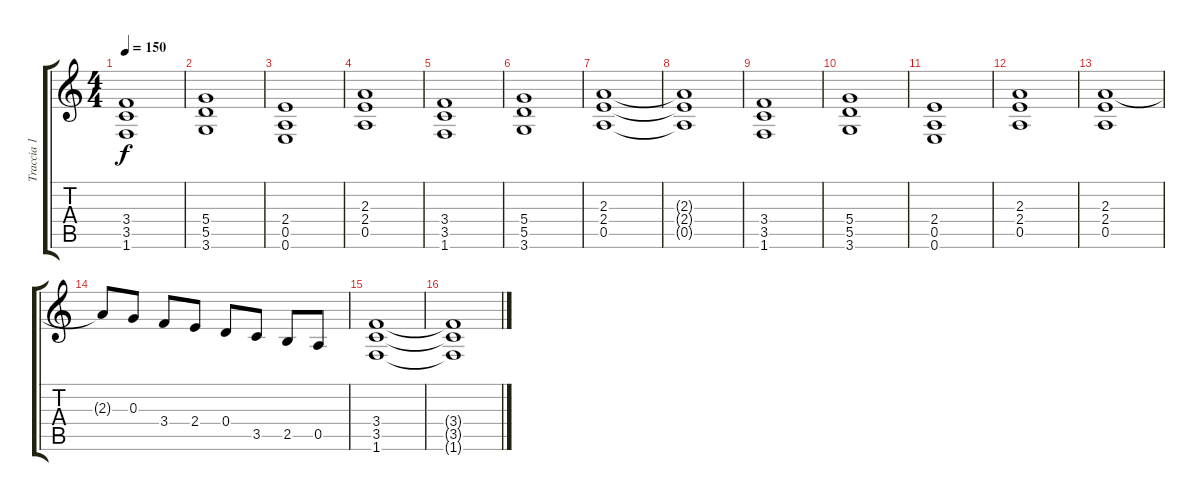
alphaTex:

\track ("Traccia 1" "Traccia 1") {instrument overdrivenguitar}
\staff {score tabs}
\tuning (E4 B3 G3 D3 A2 E2) {hide}
\ts (4 4)
\tempo 150
\clef g2
\ks c
(3.4 3.5 1.6).1{dy f} |
(5.4 5.5 3.6).1 |
(2.4 0.5 0.6).1 |
(2.3 2.4 0.5).1 |
(3.4 3.5 1.6).1 |
(5.4 5.5 3.6).1 |
(2.3 2.4 0.5).1 |
(2.3{t} 2.4{t} 0.5{t}).1 |
(3.4 3.5 1.6).1 |
(5.4 5.5 3.6).1 |
(2.4 0.5 0.6).1 |
(2.3 2.4 0.5).1 |
(2.3 2.4 0.5).1 |
2.3{t}.8 0.3.8 3.4.8 2.4.8 0.4.8 3.5.8 2.5.8 0.5.8 |
(3.4 3.5 1.6).1 |
(3.4{t} 3.5{t} 1.6{t}).1
